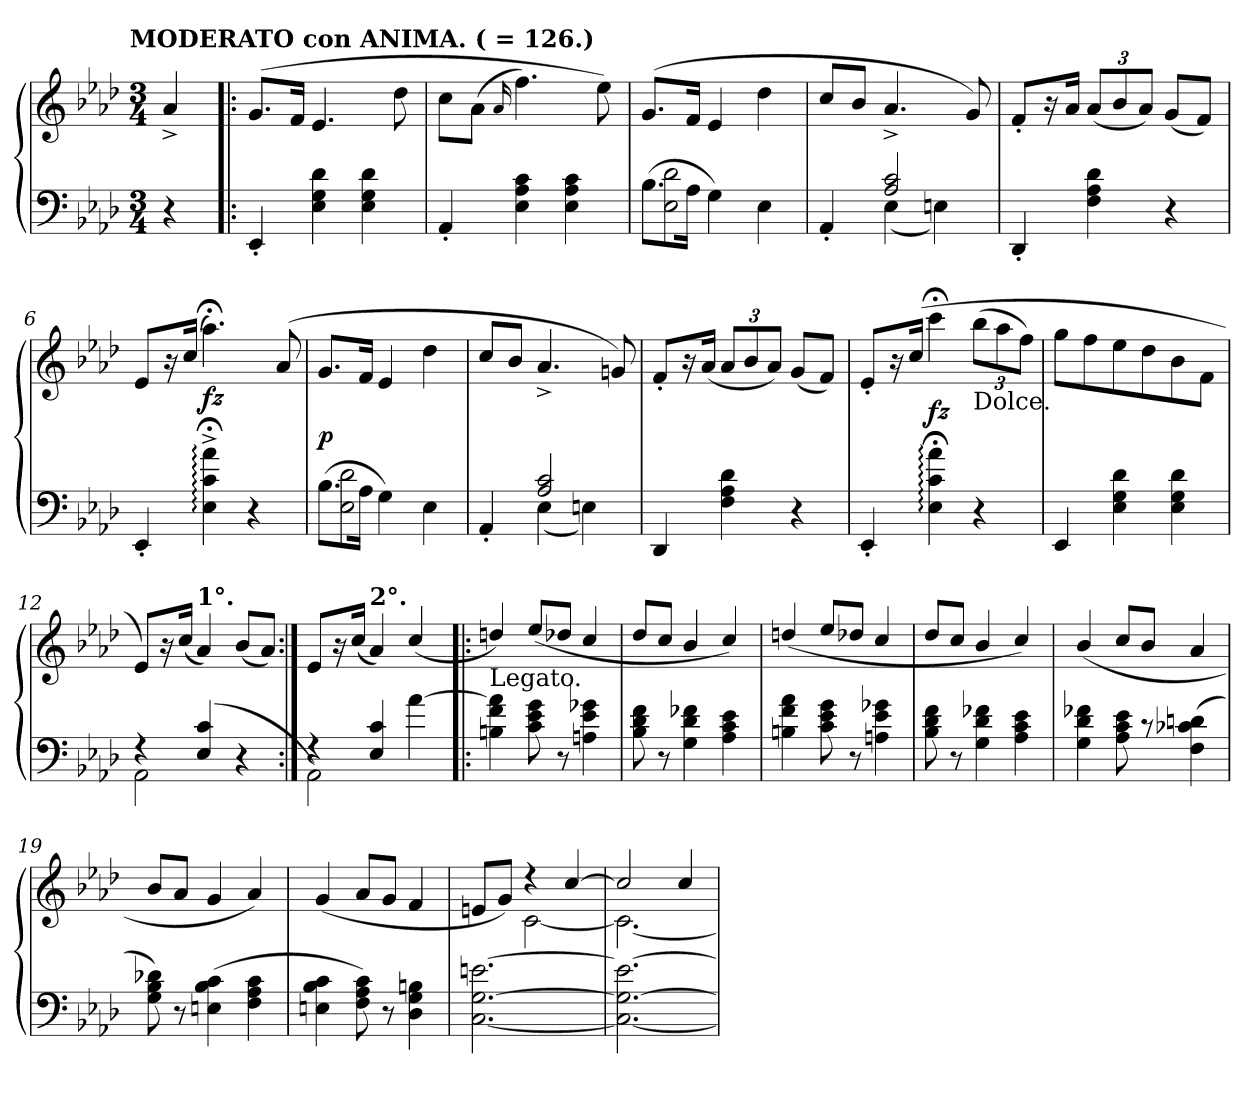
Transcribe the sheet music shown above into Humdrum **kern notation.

**kern	**kern	**dynam
*part1	*part1	*part1
*staff2	*staff1	*staff1/2
*clefF4	*clefG2	*
*k[b-e-a-d-]	*k[b-e-a-d-]	*
*A-:	*A-:	*
!!LO:TX:omd:t=MODERATO con ANIMA. (&nbsp;=&nbsp;126.)
*M3/4	*M3/4	*
*MM126	*MM126	*
=	=	=
4r	4a-^	.
=1!|:	=1!|:	=1!|:
4EE-'	(8.gL	.
.	16fJk	.
4d- 4G 4E-	4.e-	.
4d- 4G 4E-	.	.
.	8dd-	.
=2	=2	=2
4AA-'	8ccL	.
.	(8a-J	.
.	16qqa-/	.
4c 4A- 4E-	4.ff)	.
4c 4A- 4E-	.	.
.	8ee-)	.
=3	=3	=3
*^	*	*
(8.B-\L	2d- 2E-	(8.gL	.
16A-Jk	.	16fJk	.
4G\)	.	4e-	.
4ryy	4E-	4dd-	.
=4	=4	=4	=4
4AA-'	4ryy	8cc/L	.
.	.	8b-J	.
2c 2A-	(>4E-	4.a-^	.
.	4En)	.	.
.	.	8g)	.
*v	*v	*	*
=5	=5	=5
4DD-'	8f'L	.
.	16r	.
.	16a-Jk	.
*	*Xbrackettup	*
4d- 4A- 4F	(12a-L	.
.	12b-	.
.	12a-J)	.
4r	(8gL	.
.	8fJ)	.
=6	=6	=6
4EE-'	8e-L	.
.	16r	.
.	(<16ccJk	.
4a-;<:^ 4c;<:^ 4E-;<:^	4.aa-;<)	fz
4r	.	.
.	(>8a-	.
=7	=7	=7
*^	*	*
(8.B-\L	2d- 2E-	8.gL	p
16A-Jk	.	16fJk	.
4G\)	.	4e-	.
4ryy	4E-	4dd-	.
=8	=8	=8	=8
4AA-'	4ryy	8cc/L	.
.	.	8b-J	.
2c 2A-	(>4E-	4.a-^	.
.	4En)	.	.
.	.	8gn)	.
*v	*v	*	*
=9	=9	=9
4DD-	8f'L	.
.	16r	.
.	(16a-Jk	.
4d- 4A- 4F	12a-L	.
.	12b-	.
.	12a-J)	.
4r	(8gL	.
.	8fJ)	.
=10	=10	=10
4EE-'	8e-'L	.
.	16r	.
.	(16ccJk	.
4a-;<: 4c;<: 4E-;<:	4ccc;<	fz
!	!LO:TX:b:t=Dolce.	!
4r	(12bb-L	.
.	12aa-	.
.	12ffJ)	.
=11	=11	=11
4EE-	8ggL	.
.	8ff	.
4d- 4G 4E-	8ee-	.
.	8dd-	.
4d- 4G 4E-	8b-	.
.	8fJ	.
=12	=12	=12
*^	*	*
4rF	2AA-)	8e-L)	.
.	.	16r	.
.	.	(16ccJk	.
!	!	!LO:TX:a:B:t=1°.	!
(4c 4E-	.	4a-)	.
4ryy	4r	(8b-L	.
.	.	8a-J)	.
=13:|!	=13:|!	=13:|!	=13:|!
4rF	2AA-)	8e-L	.
.	.	16r	.
.	.	(16ccJk	.
!	!	!LO:TX:a:B:t=2°.	!
(<4c 4E-	.	4a-)	.
[4a-\	4ryy	(>4cc/	.
=14!|:	=14!|:	=14!|:	=14!|:
!	!	!LO:TX:b:t=Legato.	!
*v	*v	*	*
4a-]\ 4f\ 4Bn\	4ddn/)	.
8g\ 8e-\ 8c\	(>8ee-/L	.
8r	8dd-XJ	.
4g-X\ 4e-\ 4An\	4cc/	.
=15	=15	=15
8f\ 8d-\ 8B-\	8dd-/L	.
8r	8ccJ	.
4f-X\ 4d-\ 4G\	4b-/	.
4e-\ 4c\ 4A-\	4cc/)	.
=16	=16	=16
4a-\ 4f\ 4Bn\	(>4ddn/	.
8g\ 8e-\ 8c\	8ee-/L	.
8r	8dd-XJ	.
4g-X\ 4e-\ 4An\	4cc/	.
=17	=17	=17
8f\ 8d-\ 8B-\	8dd-/L	.
8r	8ccJ	.
4f-X\ 4d-\ 4G\	4b-/	.
4e-\ 4c\ 4A-\	4cc/)	.
=18	=18	=18
4f-X\ 4d-\ 4G\	(>4b-/	.
8e-\ 8c\ 8A-\	8cc/L	.
8rc	8b-J	.
(4dn 4c-X 4F	4a-	.
=19	=19	=19
8d-X 8B- 8G)	8b-L	.
8r	8a-J	.
(4c 4B- 4En	4g	.
4c 4A- 4F	4a-)	.
=20	=20	=20
4c 4B- 4En	(>4g	.
8c 8A- 8F)	8a-L	.
8r	8gJ	.
4Bn 4G 4D-	4f	.
=21	=21	=21
*	*^	*
[2.en [2.G [2.C	8enL	4ryy	.
.	8gJ)	.	.
.	4r	[2c	.
.	[4cc	.	.
=22	=22	=22	=22
2.en_ 2.G_ 2.C_	2cc]	2.c_	.
.	4cc	.	.
*	*v	*v	*
=	=	=
*-	*-	*-
